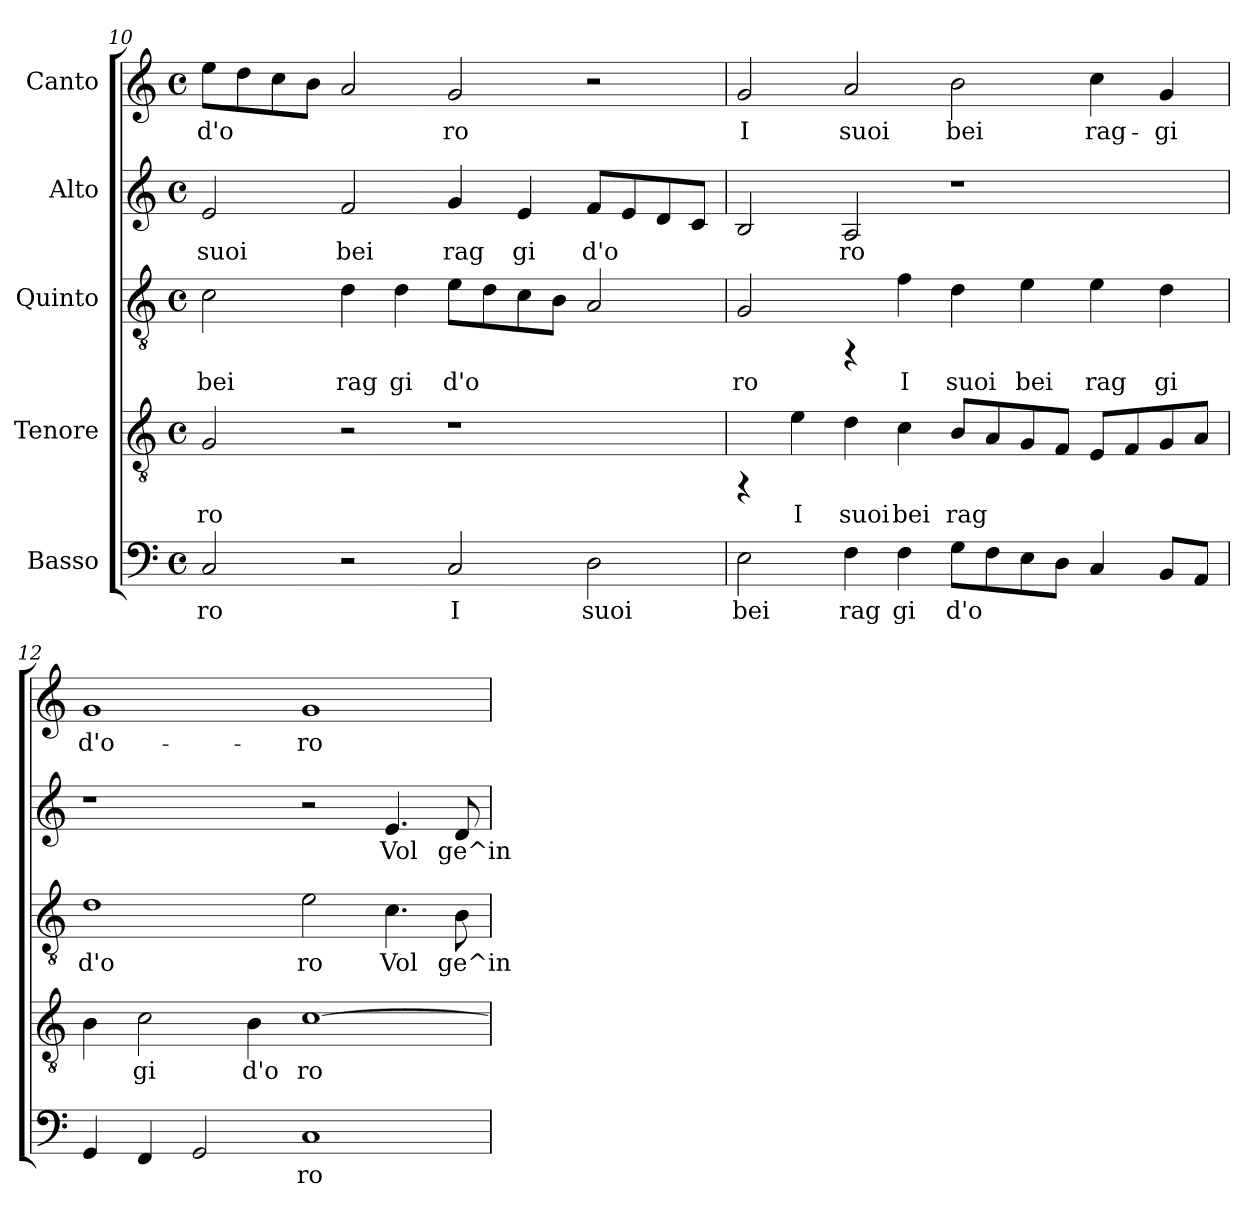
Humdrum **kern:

**kern	**text	**kern	**text	**kern	**text	**kern	**text	**kern	**text
*part5	*part5	*part4	*part4	*part3	*part3	*part2	*part2	*part1	*part1
*staff5	*staff5	*staff4	*staff4	*staff3	*staff3	*staff2	*staff2	*staff1	*staff1
*I"Basso	*	*I"Tenore	*	*I"Quinto	*	*I"Alto	*	*I"Canto	*
*clefF4	*	*clefGv2	*	*clefGv2	*	*clefG2	*	*clefG2	*
*k[]	*	*k[]	*	*k[]	*	*k[]	*	*k[]	*
*C:	*	*C:	*	*C:	*	*C:	*	*C:	*
*M4/4	*	*M4/4	*	*M4/4	*	*M4/4	*	*M4/4	*
*met(c)	*	*met(c)	*	*met(c)	*	*met(c)	*	*met(c)	*
=10	=10	=10	=10	=10	=10	=10	=10	=10	=10
!	!LO:LY:b:cj	!	!LO:LY:b	!	!LO:LY:b:cj	!	!LO:LY:b:cj	!	!LO:LY:b:cj
2C/	ro	2G/	ro	2c\	bei	2e/	suoi	8ee\L	d'o-
!	!	!	!	!	!	!	!	!	!LO:LY:b:cj
.	.	.	.	.	.	.	.	8dd\	--
!	!	!	!	!	!	!	!	!	!LO:LY:b:cj
.	.	.	.	.	.	.	.	8cc\	--
!	!	!	!	!	!	!	!	!	!LO:LY:b:cj
.	.	.	.	.	.	.	.	8b\J	--
!	!	!	!	!	!LO:LY:b:cj	!	!LO:LY:b:cj	!	!LO:LY:b:cj
2r	.	2r	.	4d\	rag	2f/	bei	2a/	--
!	!	!	!	!	!LO:LY:b:cj	!	!	!	!
.	.	.	.	4d\	gi	.	.	.	.
!	!LO:LY:b:cj	!	!	!	!LO:LY:b:cj	!	!LO:LY:b:cj	!	!LO:LY:b:cj
2C/	I	1r	.	8e\L	d'o	4g/	rag	2g/	-ro
!	!	!	!	!	!LO:LY:b:cj	!	!	!	!
.	.	.	.	8d\	.	.	.	.	.
!	!	!	!	!	!LO:LY:b:cj	!	!LO:LY:b:cj	!	!
.	.	.	.	8c\	.	4e/	gi	.	.
!	!	!	!	!	!LO:LY:b:cj	!	!	!	!
.	.	.	.	8B\J	.	.	.	.	.
!	!LO:LY:b:cj	!	!	!	!LO:LY:b:cj	!	!LO:LY:b:cj	!	!
2D\	suoi	.	.	2A/	.	8f/L	d'o	2r	.
!	!	!	!	!	!	!	!LO:LY:b:cj	!	!
.	.	.	.	.	.	8e/	.	.	.
!	!	!	!	!	!	!	!LO:LY:b:cj	!	!
.	.	.	.	.	.	8d/	.	.	.
!	!	!	!	!	!	!	!LO:LY:b:cj	!	!
.	.	.	.	.	.	8c/J	.	.	.
=11	=11	=11	=11	=11	=11	=11	=11	=11	=11
!	!LO:LY:b:cj	!	!	!	!LO:LY:b:cj	!	!LO:LY:b:cj	!	!LO:LY:b:cj
2E\	bei	4rFF	.	2G/	ro	2B/	.	2g/	I
!	!	!	!LO:LY:b	!	!	!	!	!	!
.	.	4e\	I	.	.	.	.	.	.
!	!LO:LY:b:cj	!	!LO:LY:b	!	!	!	!LO:LY:b:cj	!	!LO:LY:b:cj
4F\	rag	4d\	suoi	4rFF	.	2A/	ro	2a/	suoi
!	!LO:LY:b:cj	!	!LO:LY:b	!	!LO:LY:b:cj	!	!	!	!
4F\	gi	4c\	bei	4f\	I	.	.	.	.
!	!LO:LY:b:cj	!	!LO:LY:b	!	!LO:LY:b:cj	!	!	!	!LO:LY:b:cj
8G\L	d'o	8B/L	rag	4d\	suoi	1r	.	2b\	bei
!	!LO:LY:b:cj	!	!LO:LY:b	!	!	!	!	!	!
8F\	.	8A/	.	.	.	.	.	.	.
!	!LO:LY:b:cj	!	!LO:LY:b	!	!LO:LY:b:cj	!	!	!	!
8E\	.	8G/	.	4e\	bei	.	.	.	.
!	!LO:LY:b:cj	!	!LO:LY:b	!	!	!	!	!	!
8D\J	.	8F/J	.	.	.	.	.	.	.
!	!LO:LY:b:cj	!	!LO:LY:b	!	!LO:LY:b:cj	!	!	!	!LO:LY:b:cj
4C/	.	8E/L	.	4e\	rag	.	.	4cc\	rag-
!	!	!	!LO:LY:b	!	!	!	!	!	!
.	.	8F/	.	.	.	.	.	.	.
!	!LO:LY:b:cj	!	!LO:LY:b	!	!LO:LY:b:cj	!	!	!	!LO:LY:b:cj
8BB/L	.	8G/	.	4d\	gi	.	.	4g/	-gi
!	!LO:LY:b:cj	!	!LO:LY:b	!	!	!	!	!	!
8AA/J	.	8A/J	.	.	.	.	.	.	.
=12	=12	=12	=12	=12	=12	=12	=12	=12	=12
!	!LO:LY:b:cj	!	!LO:LY:b	!	!LO:LY:b:cj	!	!	!	!LO:LY:b:cj
4GG/	.	4B\	.	1d	d'o	1r	.	1g	d'o-
!	!LO:LY:b:cj	!	!LO:LY:b	!	!	!	!	!	!
4FF/	.	2c\	gi	.	.	.	.	.	.
!	!LO:LY:b:cj	!	!	!	!	!	!	!	!
2GG/	.	.	.	.	.	.	.	.	.
!	!	!	!LO:LY:b	!	!	!	!	!	!
.	.	4B\	d'o	.	.	.	.	.	.
!	!LO:LY:b:cj	!	!LO:LY:b	!	!LO:LY:b:cj	!	!	!	!LO:LY:b:cj
1C	ro	[>1c	ro	2e\	ro	2r	.	1g	-ro
!	!	!	!	!	!LO:LY:b:cj	!	!LO:LY:b:cj	!	!
.	.	.	.	4.c\	Vol	4.e/	Vol	.	.
!	!	!	!	!	!LO:LY:b:cj	!	!LO:LY:b:cj	!	!
.	.	.	.	8B\	ge^in	8d/	ge^in	.	.
=	=	=	=	=	=	=	=	=	=
*-	*-	*-	*-	*-	*-	*-	*-	*-	*-
